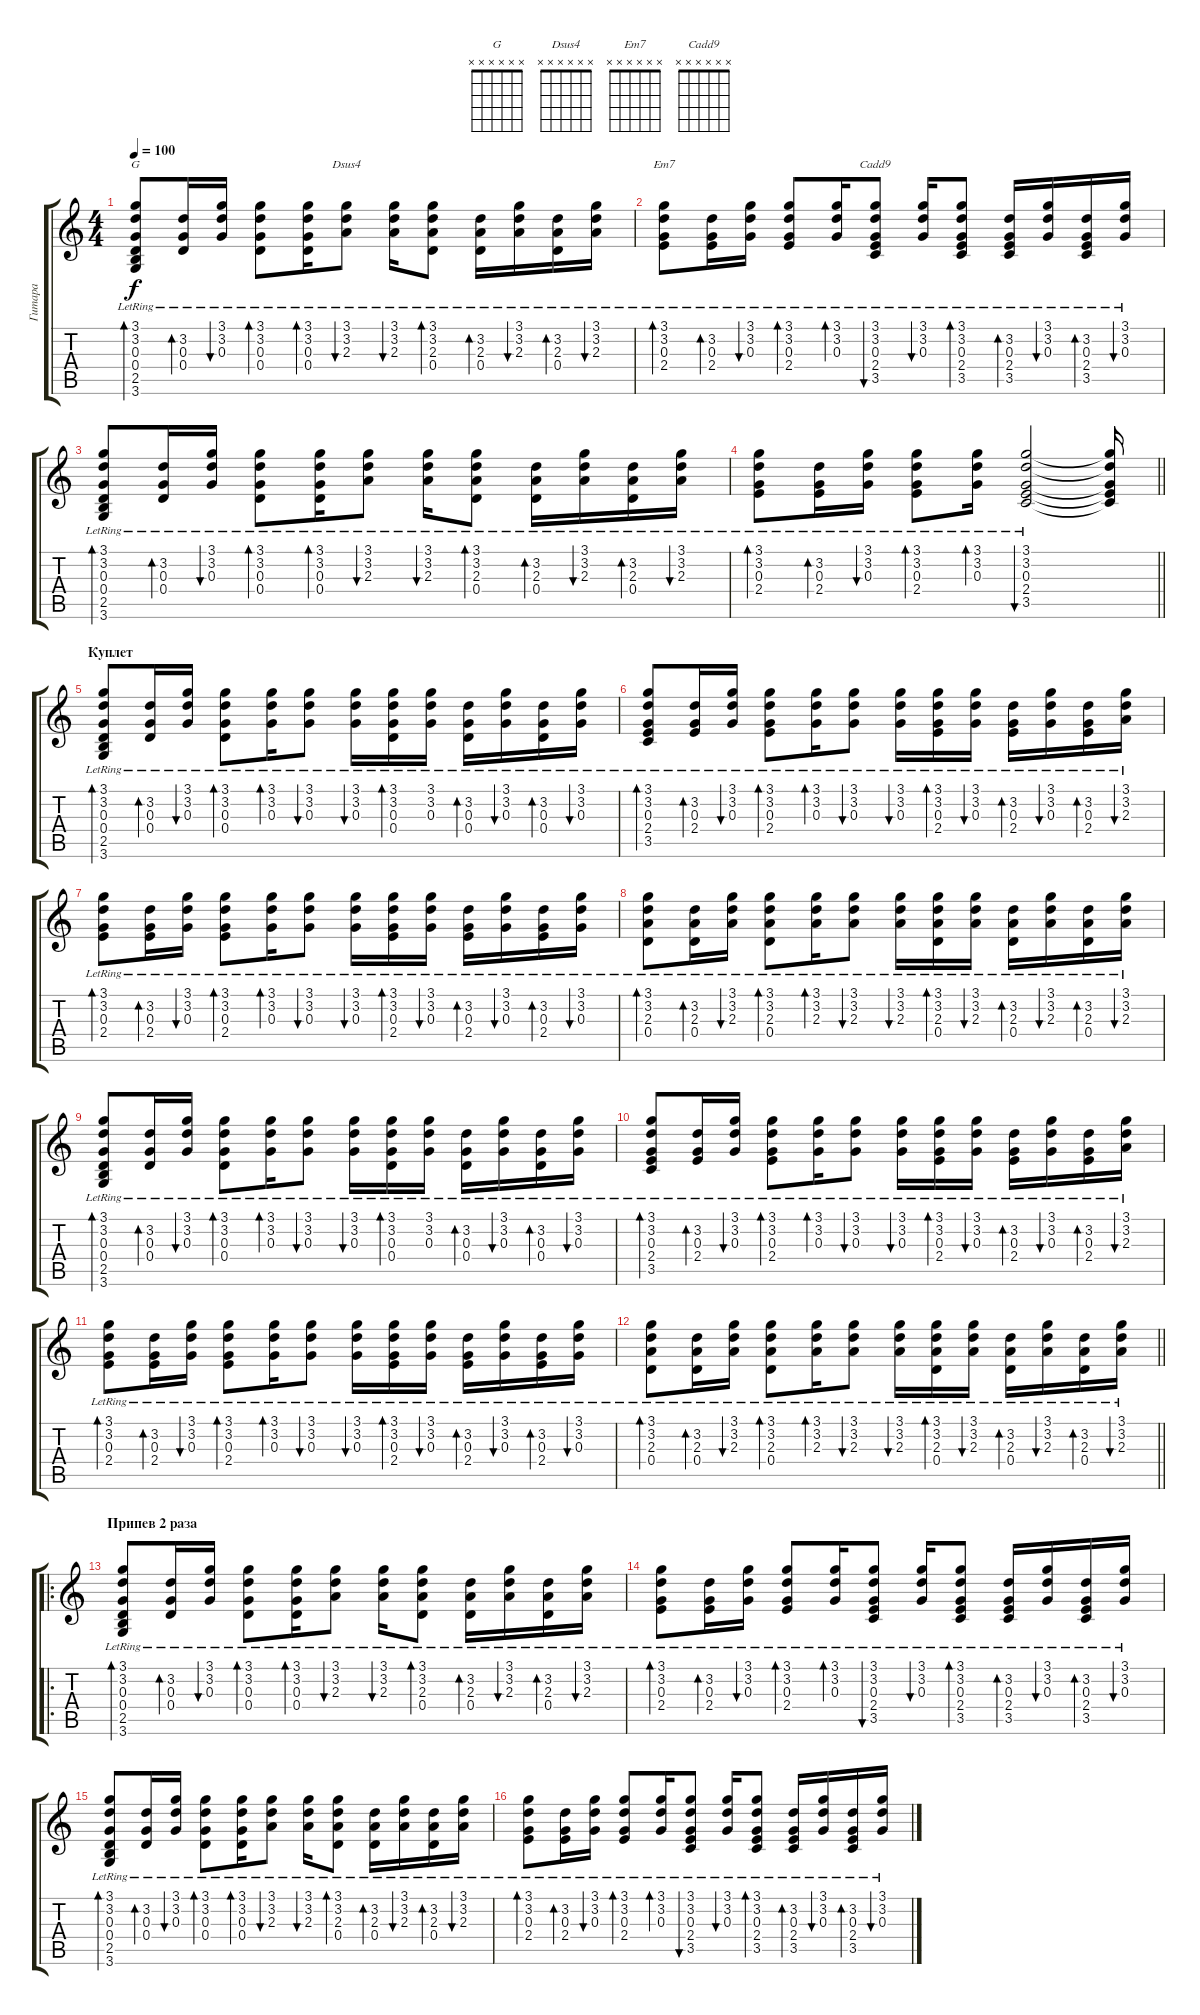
\track ("Гитара" "Гитара") {instrument acousticguitarsteel}
\staff {score tabs}
\tuning (E4 B3 G3 D3 A2 E2) {hide}
\chord ("G" x x x x x x)
\chord ("Dsus4" x x x x x x)
\chord ("Em7" x x x x x x)
\chord ("Cadd9" x x x x x x)
\ts (4 4)
\tempo 100
\clef g2
\ks c
(3.1{lr} 3.2{lr} 0.3{lr} 0.4{lr} 2.5{lr} 3.6).8{bd 60 ch "G" dy f} (3.2{lr} 0.3{lr} 0.4{lr}).16{bd 60} (3.1{lr} 3.2{lr} 0.3{lr}).16{bu 60} (3.1{lr} 3.2{lr} 0.3{lr} 0.4{lr}).8{bd 60} (3.1{lr} 3.2{lr} 0.3{lr} 0.4{lr}).16{bd 60} (3.1{lr} 3.2{lr} 2.3{lr}).8{bu 60 ch "Dsus4"} (3.1{lr} 3.2{lr} 2.3{lr}).16{bu 60} (3.1{lr} 3.2{lr} 2.3{lr} 0.4{lr}).8{bd 60} (3.2{lr} 2.3{lr} 0.4{lr}).16{bd 60} (3.1{lr} 3.2{lr} 2.3{lr}).16{bu 60} (3.2{lr} 2.3{lr} 0.4{lr}).16{bd 60} (3.1{lr} 3.2{lr} 2.3{lr}).16{bu 60} |
(3.1{lr} 3.2{lr} 0.3{lr} 2.4{lr}).8{bd 60 ch "Em7"} (3.2{lr} 0.3{lr} 2.4{lr}).16{bd 60} (3.1{lr} 3.2{lr} 0.3{lr}).16{bu 60} (3.1{lr} 3.2{lr} 0.3{lr} 2.4{lr}).8{bd 60} (3.1{lr} 3.2{lr} 0.3{lr}).16{bd 60} (3.1{lr} 3.2{lr} 0.3{lr} 2.4{lr} 3.5{lr}).8{bu 60 ch "Cadd9"} (3.1{lr} 3.2{lr} 0.3{lr}).16{bu 60} (3.1{lr} 3.2{lr} 0.3{lr} 2.4{lr} 3.5{lr}).8{bd 60} (3.2{lr} 0.3{lr} 2.4{lr} 3.5{lr}).16{bd 60} (3.1{lr} 3.2{lr} 0.3{lr}).16{bu 60} (3.2{lr} 0.3{lr} 2.4{lr} 3.5{lr}).16{bd 60} (3.1{lr} 3.2{lr} 0.3{lr}).16{bu 60} |
(3.1{lr} 3.2{lr} 0.3{lr} 0.4{lr} 2.5{lr} 3.6).8{bd 60} (3.2{lr} 0.3{lr} 0.4{lr}).16{bd 60} (3.1{lr} 3.2{lr} 0.3{lr}).16{bu 60} (3.1{lr} 3.2{lr} 0.3{lr} 0.4{lr}).8{bd 60} (3.1{lr} 3.2{lr} 0.3{lr} 0.4{lr}).16{bd 60} (3.1{lr} 3.2{lr} 2.3{lr}).8{bu 60} (3.1{lr} 3.2{lr} 2.3{lr}).16{bu 60} (3.1{lr} 3.2{lr} 2.3{lr} 0.4{lr}).8{bd 60} (3.2{lr} 2.3{lr} 0.4{lr}).16{bd 60} (3.1{lr} 3.2{lr} 2.3{lr}).16{bu 60} (3.2{lr} 2.3{lr} 0.4{lr}).16{bd 60} (3.1{lr} 3.2{lr} 2.3{lr}).16{bu 60} |
\barLineRight lightlight
(3.1{lr} 3.2{lr} 0.3{lr} 2.4{lr}).8{bd 60} (3.2{lr} 0.3{lr} 2.4{lr}).16{bd 60} (3.1{lr} 3.2{lr} 0.3{lr}).16{bu 60} (3.1{lr} 3.2{lr} 0.3{lr} 2.4{lr}).8{bd 60} (3.1{lr} 3.2{lr} 0.3{lr}).16{bd 60} (3.1{lr} 3.2{lr} 0.3{lr} 2.4{lr} 3.5{lr}).2{bu 60} (3.1{t} 3.2{t} 0.3{t} 2.4{t} 3.5{t}).16 |
\section ("" "Куплет")
(3.1{lr} 3.2{lr} 0.3{lr} 0.4{lr} 2.5{lr} 3.6{lr}).8{bd 60} (3.2{lr} 0.3{lr} 0.4{lr}).16{bd 60} (3.1{lr} 3.2{lr} 0.3{lr}).16{bu 60} (3.1{lr} 3.2{lr} 0.3{lr} 0.4{lr}).8{bd 60} (3.1{lr} 3.2{lr} 0.3{lr}).16{bd 60} (3.1{lr} 3.2{lr} 0.3{lr}).8{bu 60} (3.1{lr} 3.2{lr} 0.3{lr}).16{bu 60} (3.1{lr} 3.2{lr} 0.3{lr} 0.4{lr}).16{bd 60} (3.1{lr} 3.2{lr} 0.3{lr}).16 (3.2{lr} 0.3{lr} 0.4{lr}).16{bd 60} (3.1{lr} 3.2{lr} 0.3{lr}).16{bu 60} (3.2{lr} 0.3{lr} 0.4{lr}).16{bd 60} (3.1{lr} 3.2{lr} 0.3{lr}).16{bu 60} |
(3.1{lr} 3.2{lr} 0.3{lr} 2.4{lr} 3.5).8{bd 60} (3.2{lr} 0.3{lr} 2.4{lr}).16{bd 60} (3.1{lr} 3.2{lr} 0.3{lr}).16{bu 60} (3.1{lr} 3.2{lr} 0.3{lr} 2.4{lr}).8{bd 60} (3.1{lr} 3.2{lr} 0.3{lr}).16{bd 60} (3.1{lr} 3.2{lr} 0.3{lr}).8{bu 60} (3.1{lr} 3.2{lr} 0.3{lr}).16{bu 60} (3.1{lr} 3.2{lr} 0.3{lr} 2.4{lr}).16{bd 60} (3.1{lr} 3.2{lr} 0.3{lr}).16{bu 60} (3.2{lr} 0.3{lr} 2.4{lr}).16{bd 60} (3.1{lr} 3.2{lr} 0.3{lr}).16{bu 60} (3.2{lr} 0.3{lr} 2.4{lr}).16{bd 60} (3.1{lr} 3.2{lr} 2.3{lr}).16{bu 60} |
(3.1{lr} 3.2{lr} 0.3{lr} 2.4{lr}).8{bd 60} (3.2{lr} 0.3{lr} 2.4{lr}).16{bd 60} (3.1{lr} 3.2{lr} 0.3{lr}).16{bu 60} (3.1{lr} 3.2{lr} 0.3{lr} 2.4{lr}).8{bd 60} (3.1{lr} 3.2{lr} 0.3{lr}).16{bd 60} (3.1{lr} 3.2{lr} 0.3{lr}).8{bu 60} (3.1{lr} 3.2{lr} 0.3{lr}).16{bu 60} (3.1{lr} 3.2{lr} 0.3{lr} 2.4{lr}).16{bd 60} (3.1{lr} 3.2{lr} 0.3{lr}).16{bu 60} (3.2{lr} 0.3{lr} 2.4{lr}).16{bd 60} (3.1{lr} 3.2{lr} 0.3{lr}).16{bu 60} (3.2{lr} 0.3{lr} 2.4{lr}).16{bd 60} (3.1{lr} 3.2{lr} 0.3{lr}).16{bu 60} |
(3.1{lr} 3.2{lr} 2.3{lr} 0.4{lr}).8{bd 60} (3.2{lr} 2.3{lr} 0.4{lr}).16{bd 60} (3.1{lr} 3.2{lr} 2.3{lr}).16{bu 60} (3.1{lr} 3.2{lr} 2.3{lr} 0.4{lr}).8{bd 60} (3.1{lr} 3.2{lr} 2.3{lr}).16{bd 60} (3.1{lr} 3.2{lr} 2.3{lr}).8{bu 60} (3.1{lr} 3.2{lr} 2.3{lr}).16{bu 60} (3.1{lr} 3.2{lr} 2.3{lr} 0.4{lr}).16{bd 60} (3.1{lr} 3.2{lr} 2.3{lr}).16{bu 60} (3.2{lr} 2.3{lr} 0.4{lr}).16{bd 60} (3.1{lr} 3.2{lr} 2.3{lr}).16{bu 60} (3.2{lr} 2.3{lr} 0.4{lr}).16{bd 60} (3.1{lr} 3.2{lr} 2.3{lr}).16{bu 60} |
(3.1{lr} 3.2{lr} 0.3{lr} 0.4{lr} 2.5{lr} 3.6{lr}).8{bd 60} (3.2{lr} 0.3{lr} 0.4{lr}).16{bd 60} (3.1{lr} 3.2{lr} 0.3{lr}).16{bu 60} (3.1{lr} 3.2{lr} 0.3{lr} 0.4{lr}).8{bd 60} (3.1{lr} 3.2{lr} 0.3{lr}).16{bd 60} (3.1{lr} 3.2{lr} 0.3{lr}).8{bu 60} (3.1{lr} 3.2{lr} 0.3{lr}).16{bu 60} (3.1{lr} 3.2{lr} 0.3{lr} 0.4{lr}).16{bd 60} (3.1{lr} 3.2{lr} 0.3{lr}).16 (3.2{lr} 0.3{lr} 0.4{lr}).16{bd 60} (3.1{lr} 3.2{lr} 0.3{lr}).16{bu 60} (3.2{lr} 0.3{lr} 0.4{lr}).16{bd 60} (3.1{lr} 3.2{lr} 0.3{lr}).16{bu 60} |
(3.1{lr} 3.2{lr} 0.3{lr} 2.4{lr} 3.5).8{bd 60} (3.2{lr} 0.3{lr} 2.4{lr}).16{bd 60} (3.1{lr} 3.2{lr} 0.3{lr}).16{bu 60} (3.1{lr} 3.2{lr} 0.3{lr} 2.4{lr}).8{bd 60} (3.1{lr} 3.2{lr} 0.3{lr}).16{bd 60} (3.1{lr} 3.2{lr} 0.3{lr}).8{bu 60} (3.1{lr} 3.2{lr} 0.3{lr}).16{bu 60} (3.1{lr} 3.2{lr} 0.3{lr} 2.4{lr}).16{bd 60} (3.1{lr} 3.2{lr} 0.3{lr}).16{bu 60} (3.2{lr} 0.3{lr} 2.4{lr}).16{bd 60} (3.1{lr} 3.2{lr} 0.3{lr}).16{bu 60} (3.2{lr} 0.3{lr} 2.4{lr}).16{bd 60} (3.1{lr} 3.2{lr} 2.3{lr}).16{bu 60} |
(3.1{lr} 3.2{lr} 0.3{lr} 2.4{lr}).8{bd 60} (3.2{lr} 0.3{lr} 2.4{lr}).16{bd 60} (3.1{lr} 3.2{lr} 0.3{lr}).16{bu 60} (3.1{lr} 3.2{lr} 0.3{lr} 2.4{lr}).8{bd 60} (3.1{lr} 3.2{lr} 0.3{lr}).16{bd 60} (3.1{lr} 3.2{lr} 0.3{lr}).8{bu 60} (3.1{lr} 3.2{lr} 0.3{lr}).16{bu 60} (3.1{lr} 3.2{lr} 0.3{lr} 2.4{lr}).16{bd 60} (3.1{lr} 3.2{lr} 0.3{lr}).16{bu 60} (3.2{lr} 0.3{lr} 2.4{lr}).16{bd 60} (3.1{lr} 3.2{lr} 0.3{lr}).16{bu 60} (3.2{lr} 0.3{lr} 2.4{lr}).16{bd 60} (3.1{lr} 3.2{lr} 0.3{lr}).16{bu 60} |
\barLineRight lightlight
(3.1{lr} 3.2{lr} 2.3{lr} 0.4{lr}).8{bd 60} (3.2{lr} 2.3{lr} 0.4{lr}).16{bd 60} (3.1{lr} 3.2{lr} 2.3{lr}).16{bu 60} (3.1{lr} 3.2{lr} 2.3{lr} 0.4{lr}).8{bd 60} (3.1{lr} 3.2{lr} 2.3{lr}).16{bd 60} (3.1{lr} 3.2{lr} 2.3{lr}).8{bu 60} (3.1{lr} 3.2{lr} 2.3{lr}).16{bu 60} (3.1{lr} 3.2{lr} 2.3{lr} 0.4{lr}).16{bd 60} (3.1{lr} 3.2{lr} 2.3{lr}).16{bu 60} (3.2{lr} 2.3{lr} 0.4{lr}).16{bd 60} (3.1{lr} 3.2{lr} 2.3{lr}).16{bu 60} (3.2{lr} 2.3{lr} 0.4{lr}).16{bd 60} (3.1{lr} 3.2{lr} 2.3{lr}).16{bu 60} |
\ro
\section ("" "Припев 2 раза")
(3.1{lr} 3.2{lr} 0.3{lr} 0.4{lr} 2.5{lr} 3.6).8{bd 60} (3.2{lr} 0.3{lr} 0.4{lr}).16{bd 60} (3.1{lr} 3.2{lr} 0.3{lr}).16{bu 60} (3.1{lr} 3.2{lr} 0.3{lr} 0.4{lr}).8{bd 60} (3.1{lr} 3.2{lr} 0.3{lr} 0.4{lr}).16{bd 60} (3.1{lr} 3.2{lr} 2.3{lr}).8{bu 60} (3.1{lr} 3.2{lr} 2.3{lr}).16{bu 60} (3.1{lr} 3.2{lr} 2.3{lr} 0.4{lr}).8{bd 60} (3.2{lr} 2.3{lr} 0.4{lr}).16{bd 60} (3.1{lr} 3.2{lr} 2.3{lr}).16{bu 60} (3.2{lr} 2.3{lr} 0.4{lr}).16{bd 60} (3.1{lr} 3.2{lr} 2.3{lr}).16{bu 60} |
(3.1{lr} 3.2{lr} 0.3{lr} 2.4{lr}).8{bd 60} (3.2{lr} 0.3{lr} 2.4{lr}).16{bd 60} (3.1{lr} 3.2{lr} 0.3{lr}).16{bu 60} (3.1{lr} 3.2{lr} 0.3{lr} 2.4{lr}).8{bd 60} (3.1{lr} 3.2{lr} 0.3{lr}).16{bd 60} (3.1{lr} 3.2{lr} 0.3{lr} 2.4{lr} 3.5{lr}).8{bu 60} (3.1{lr} 3.2{lr} 0.3{lr}).16{bu 60} (3.1{lr} 3.2{lr} 0.3{lr} 2.4{lr} 3.5{lr}).8{bd 60} (3.2{lr} 0.3{lr} 2.4{lr} 3.5{lr}).16{bd 60} (3.1{lr} 3.2{lr} 0.3{lr}).16{bu 60} (3.2{lr} 0.3{lr} 2.4{lr} 3.5{lr}).16{bd 60} (3.1{lr} 3.2{lr} 0.3{lr}).16{bu 60} |
(3.1{lr} 3.2{lr} 0.3{lr} 0.4{lr} 2.5{lr} 3.6).8{bd 60} (3.2{lr} 0.3{lr} 0.4{lr}).16{bd 60} (3.1{lr} 3.2{lr} 0.3{lr}).16{bu 60} (3.1{lr} 3.2{lr} 0.3{lr} 0.4{lr}).8{bd 60} (3.1{lr} 3.2{lr} 0.3{lr} 0.4{lr}).16{bd 60} (3.1{lr} 3.2{lr} 2.3{lr}).8{bu 60} (3.1{lr} 3.2{lr} 2.3{lr}).16{bu 60} (3.1{lr} 3.2{lr} 2.3{lr} 0.4{lr}).8{bd 60} (3.2{lr} 2.3{lr} 0.4{lr}).16{bd 60} (3.1{lr} 3.2{lr} 2.3{lr}).16{bu 60} (3.2{lr} 2.3{lr} 0.4{lr}).16{bd 60} (3.1{lr} 3.2{lr} 2.3{lr}).16{bu 60} |
(3.1{lr} 3.2{lr} 0.3{lr} 2.4{lr}).8{bd 60} (3.2{lr} 0.3{lr} 2.4{lr}).16{bd 60} (3.1{lr} 3.2{lr} 0.3{lr}).16{bu 60} (3.1{lr} 3.2{lr} 0.3{lr} 2.4{lr}).8{bd 60} (3.1{lr} 3.2{lr} 0.3{lr}).16{bd 60} (3.1{lr} 3.2{lr} 0.3{lr} 2.4{lr} 3.5{lr}).8{bu 60} (3.1{lr} 3.2{lr} 0.3{lr}).16{bu 60} (3.1{lr} 3.2{lr} 0.3{lr} 2.4{lr} 3.5{lr}).8{bd 60} (3.2{lr} 0.3{lr} 2.4{lr} 3.5{lr}).16{bd 60} (3.1{lr} 3.2{lr} 0.3{lr}).16{bu 60} (3.2{lr} 0.3{lr} 2.4{lr} 3.5{lr}).16{bd 60} (3.1{lr} 3.2{lr} 0.3{lr}).16{bu 60}
